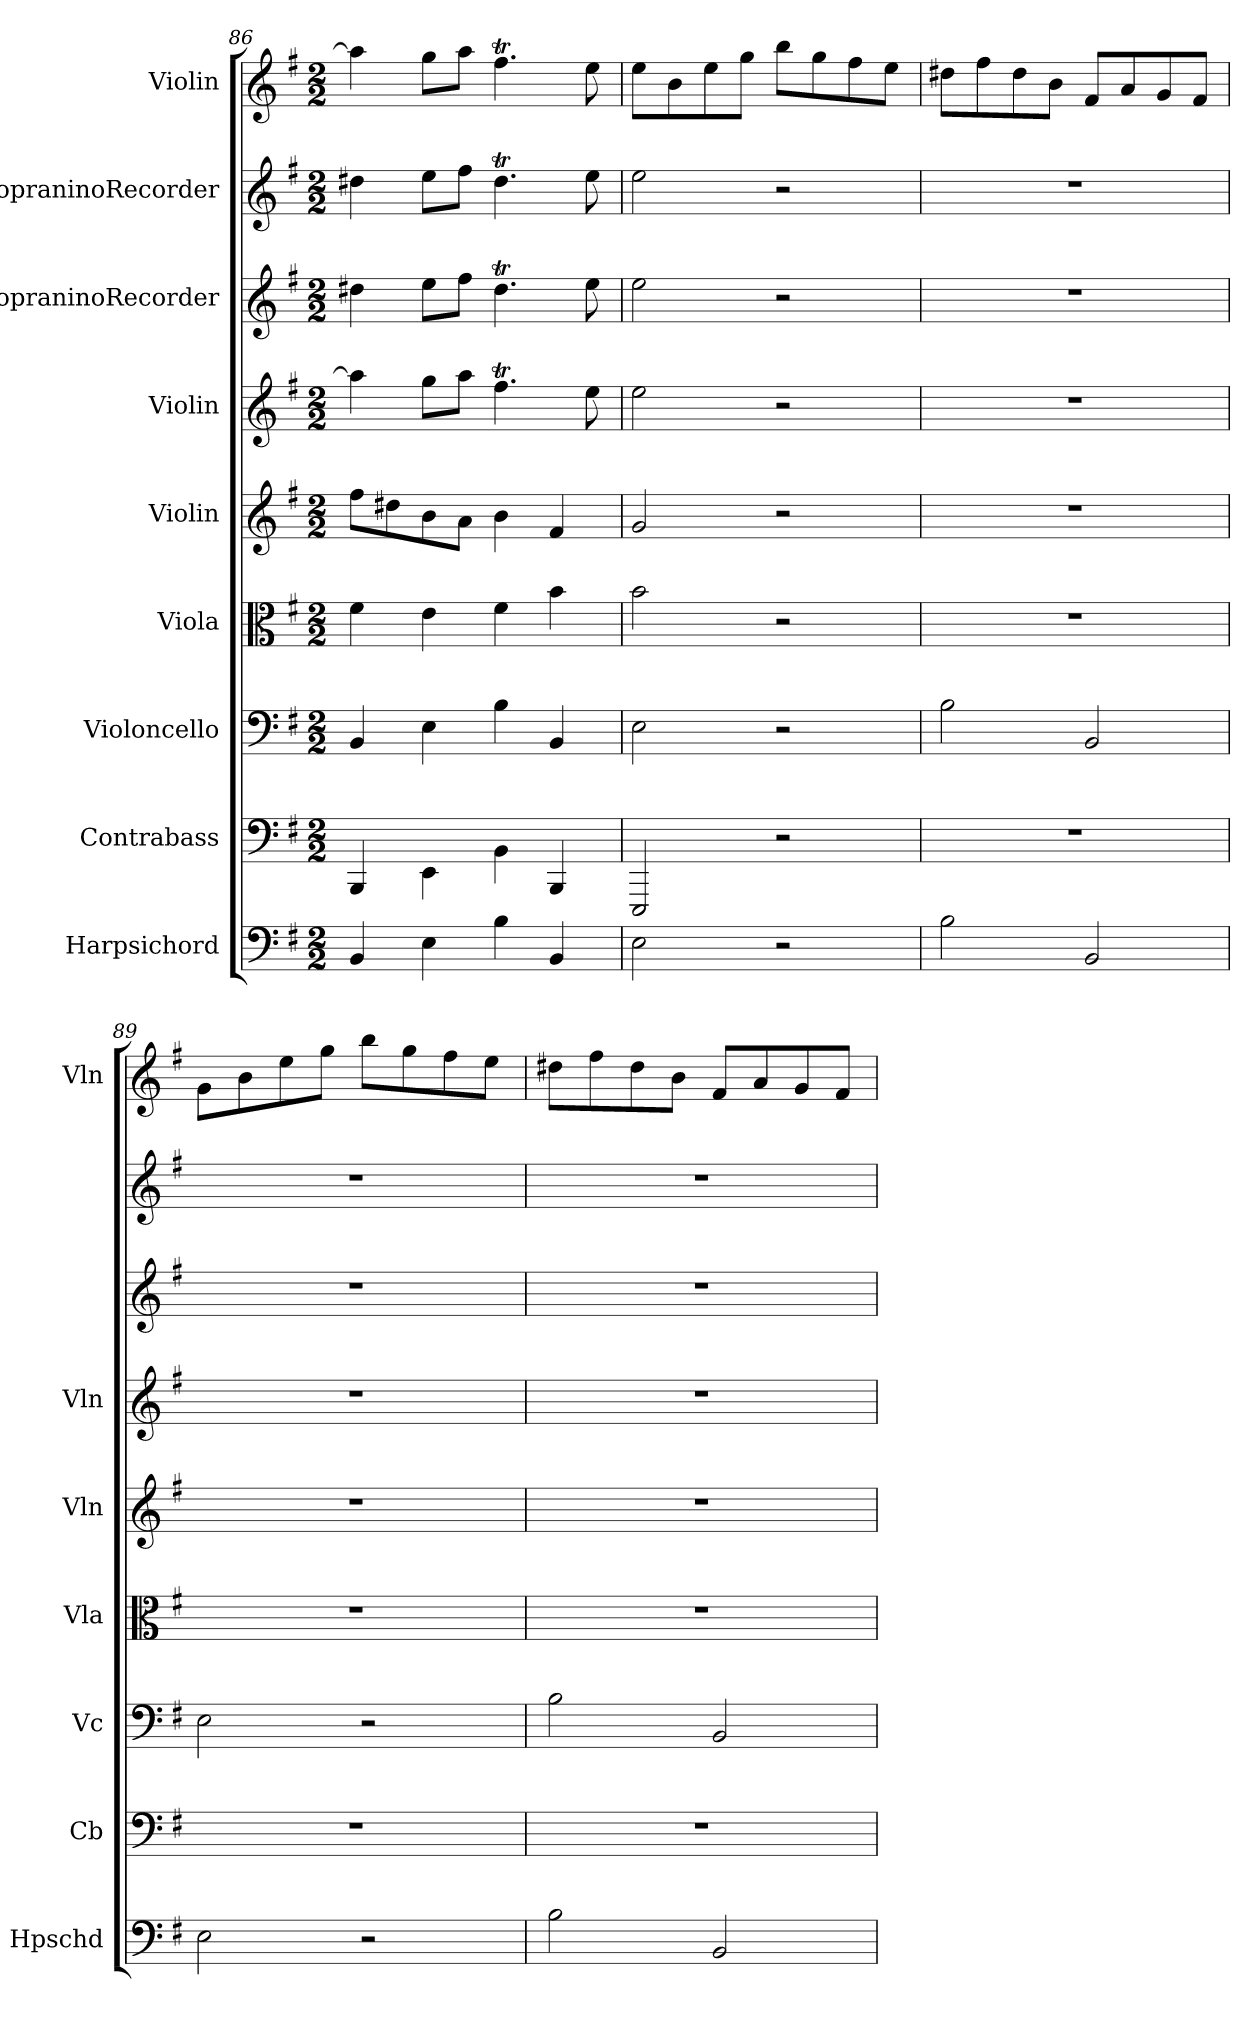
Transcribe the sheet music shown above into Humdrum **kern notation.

**kern	**kern	**kern	**kern	**kern	**kern	**kern	**kern	**kern
*part9	*part8	*part7	*part6	*part5	*part4	*part3	*part2	*part1
*staff9	*staff8	*staff7	*staff6	*staff5	*staff4	*staff3	*staff2	*staff1
*I"Harpsichord	*I"Contrabass	*I"Violoncello	*I"Viola	*I"Violin	*I"Violin	*I"SopraninoRecorder	*I"SopraninoRecorder	*I"Violin
*I'Hpschd	*I'Cb	*I'Vc	*I'Vla	*I'Vln	*I'Vln	*	*	*I'Vln
*clefF4	*clefF4	*clefF4	*clefC3	*clefG2	*clefG2	*clefG2	*clefG2	*clefG2
*k[f#]	*k[f#]	*k[f#]	*k[f#]	*k[f#]	*k[f#]	*k[f#]	*k[f#]	*k[f#]
*G:	*G:	*G:	*G:	*G:	*G:	*G:	*G:	*G:
*M2/2	*M2/2	*M2/2	*M2/2	*M2/2	*M2/2	*M2/2	*M2/2	*M2/2
=86	=86	=86	=86	=86	=86	=86	=86	=86
4BB/	4BBB/	4BB/	4f#\	8ff#\L	4aa\]	4dd#X\	4dd#X\	4aa\]
.	.	.	.	8dd#X\	.	.	.	.
4E\	4EE\	4E\	4e\	8b\	8gg\L	8ee\L	8ee\L	8gg\L
.	.	.	.	8a\J	8aa\J	8ff#\J	8ff#\J	8aa\J
4B\	4BB\	4B\	4f#\	4b\	4.ff#t\	4.dd#t\	4.dd#t\	4.ff#t\
4BB/	4BBB/	4BB/	4b\	4f#/	.	.	.	.
.	.	.	.	.	8ee\	8ee\	8ee\	8ee\
=87	=87	=87	=87	=87	=87	=87	=87	=87
2E\	2EEE/	2E\	2b\	2g/	2ee\	2ee\	2ee\	8ee\L
.	.	.	.	.	.	.	.	8b\
.	.	.	.	.	.	.	.	8ee\
.	.	.	.	.	.	.	.	8gg\J
2r	2r	2r	2r	2r	2r	2r	2r	8bb\L
.	.	.	.	.	.	.	.	8gg\
.	.	.	.	.	.	.	.	8ff#\
.	.	.	.	.	.	.	.	8ee\J
=88	=88	=88	=88	=88	=88	=88	=88	=88
2B\	1r	2B\	1r	1r	1r	1r	1r	8dd#X\L
.	.	.	.	.	.	.	.	8ff#\
.	.	.	.	.	.	.	.	8dd#\
.	.	.	.	.	.	.	.	8b\J
2BB/	.	2BB/	.	.	.	.	.	8f#/L
.	.	.	.	.	.	.	.	8a/
.	.	.	.	.	.	.	.	8g/
.	.	.	.	.	.	.	.	8f#/J
=89	=89	=89	=89	=89	=89	=89	=89	=89
2E\	1r	2E\	1r	1r	1r	1r	1r	8g\L
.	.	.	.	.	.	.	.	8b\
.	.	.	.	.	.	.	.	8ee\
.	.	.	.	.	.	.	.	8gg\J
2r	.	2r	.	.	.	.	.	8bb\L
.	.	.	.	.	.	.	.	8gg\
.	.	.	.	.	.	.	.	8ff#\
.	.	.	.	.	.	.	.	8ee\J
=90	=90	=90	=90	=90	=90	=90	=90	=90
2B\	1r	2B\	1r	1r	1r	1r	1r	8dd#X\L
.	.	.	.	.	.	.	.	8ff#\
.	.	.	.	.	.	.	.	8dd#\
.	.	.	.	.	.	.	.	8b\J
2BB/	.	2BB/	.	.	.	.	.	8f#/L
.	.	.	.	.	.	.	.	8a/
.	.	.	.	.	.	.	.	8g/
.	.	.	.	.	.	.	.	8f#/J
=	=	=	=	=	=	=	=	=
*-	*-	*-	*-	*-	*-	*-	*-	*-
